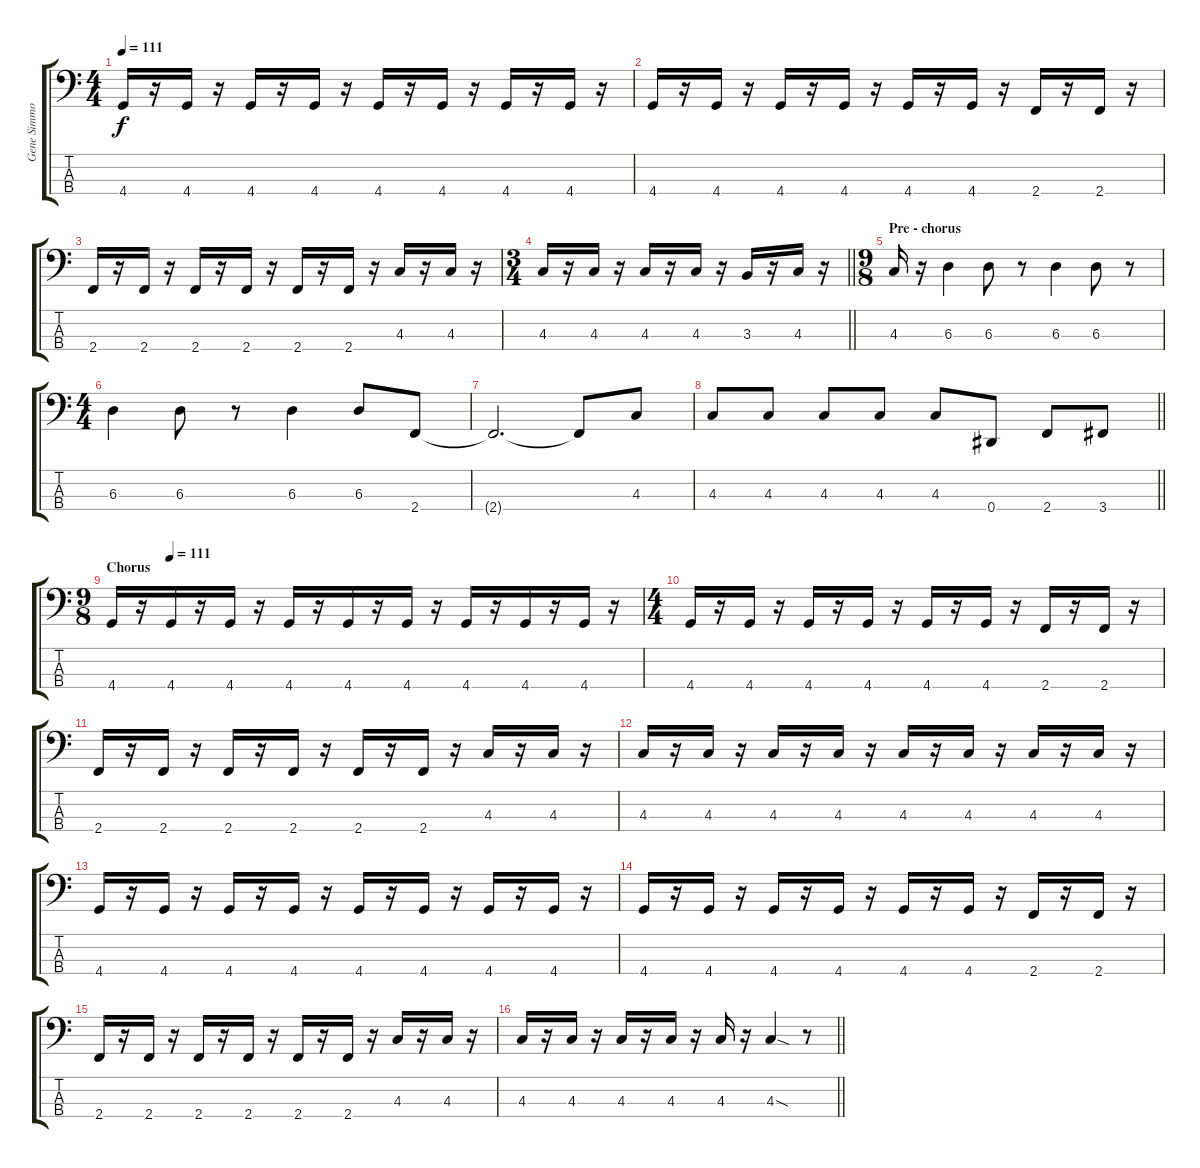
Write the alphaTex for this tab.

\track ("Gene Simmons" "Gene Simmo") {instrument electricbasspick}
\staff {score tabs}
\tuning (Gb2 Db2 Ab1 Eb1) {hide}
\ts (4 4)
\tempo 111
\clef f4
\ks c
4.4.16{dy f} r.16 4.4.16 r.16 4.4.16 r.16 4.4.16 r.16 4.4.16 r.16 4.4.16 r.16 4.4.16 r.16 4.4.16 r.16 |
4.4.16 r.16 4.4.16 r.16 4.4.16 r.16 4.4.16 r.16 4.4.16 r.16 4.4.16 r.16 2.4.16 r.16 2.4.16 r.16 |
2.4.16 r.16 2.4.16 r.16 2.4.16 r.16 2.4.16 r.16 2.4.16 r.16 2.4.16 r.16 4.3.16 r.16 4.3.16 r.16 |
\ts (3 4)
\barLineRight lightlight
4.3.16 r.16 4.3.16 r.16 4.3.16 r.16 4.3.16 r.16 3.3.16 r.16 4.3.16 r.16 |
\ts (9 8)
\section ("" "Pre - chorus")
4.3.16 r.16 6.3.4 6.3.8 r.8 6.3.4 6.3.8 r.8 |
\ts (4 4)
6.3.4 6.3.8 r.8 6.3.4 6.3.8 2.4.8 |
2.4{t}.2{d} 2.4{t}.8 4.3.8 |
\barLineRight lightlight
4.3.8 4.3.8 4.3.8 4.3.8 4.3.8 0.4.8 2.4.8 3.4.8 |
\ts (9 8)
\section ("" "Chorus")
\tempo (111 0.1111111111111111)
4.4.16 r.16 4.4.16 r.16 4.4.16 r.16 4.4.16 r.16 4.4.16 r.16 4.4.16 r.16 4.4.16 r.16 4.4.16 r.16 4.4.16 r.16 |
\ts (4 4)
4.4.16 r.16 4.4.16 r.16 4.4.16 r.16 4.4.16 r.16 4.4.16 r.16 4.4.16 r.16 2.4.16 r.16 2.4.16 r.16 |
2.4.16 r.16 2.4.16 r.16 2.4.16 r.16 2.4.16 r.16 2.4.16 r.16 2.4.16 r.16 4.3.16 r.16 4.3.16 r.16 |
4.3.16 r.16 4.3.16 r.16 4.3.16 r.16 4.3.16 r.16 4.3.16 r.16 4.3.16 r.16 4.3.16 r.16 4.3.16 r.16 |
4.4.16 r.16 4.4.16 r.16 4.4.16 r.16 4.4.16 r.16 4.4.16 r.16 4.4.16 r.16 4.4.16 r.16 4.4.16 r.16 |
4.4.16 r.16 4.4.16 r.16 4.4.16 r.16 4.4.16 r.16 4.4.16 r.16 4.4.16 r.16 2.4.16 r.16 2.4.16 r.16 |
2.4.16 r.16 2.4.16 r.16 2.4.16 r.16 2.4.16 r.16 2.4.16 r.16 2.4.16 r.16 4.3.16 r.16 4.3.16 r.16 |
\barLineRight lightlight
4.3.16 r.16 4.3.16 r.16 4.3.16 r.16 4.3.16 r.16 4.3.16 r.16 4.3{sod}.4 r.8
